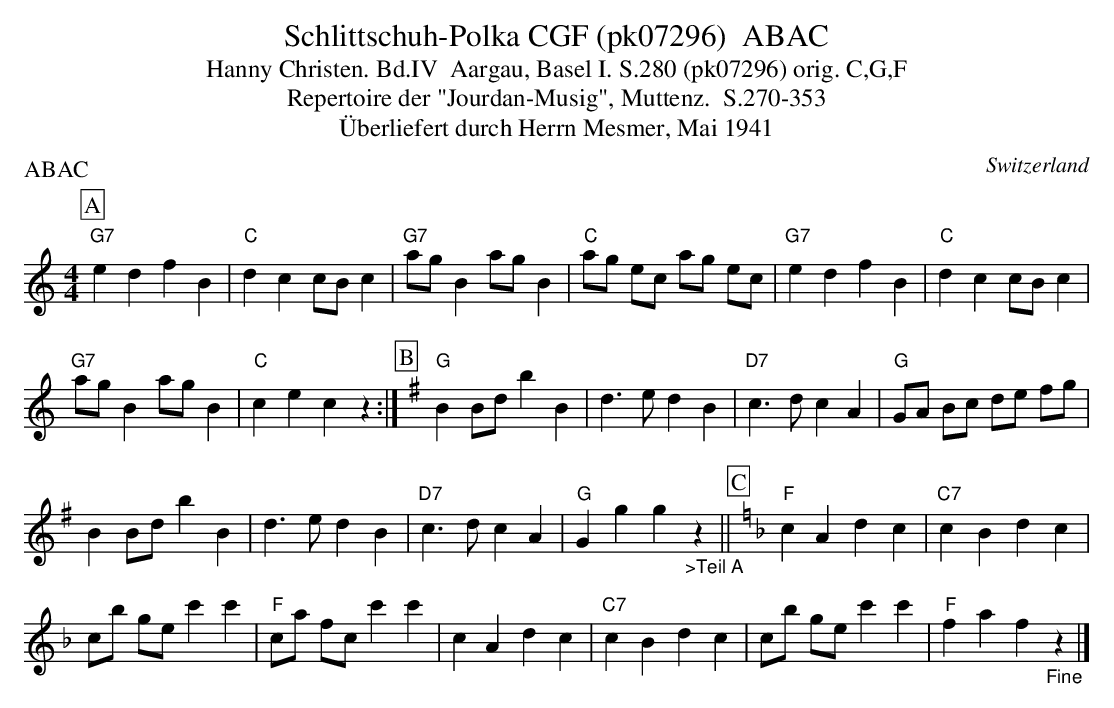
X:1
T:Schlittschuh-Polka CGF (pk07296)  ABAC
T:Hanny Christen. Bd.IV  Aargau, Basel I. S.280 (pk07296) orig. C,G,F
T: Repertoire der "Jourdan-Musig", Muttenz.  S.270-353
T:Überliefert durch Herrn Mesmer, Mai 1941
P:ABAC
M:4/4
L:1/8
O:Switzerland
K:C major
[P:A] "G7"e2d2f2B2 | "C"d2c2cBc2 | "G7"agB2agB2 | "C"ag ec ag ec | "G7"e2d2f2B2 | "C"d2c2cBc2 |
"G7"agB2agB2 | "C"c2e2c2z2 :| [P:B] [K:G] "G"B2Bd b2B2 | d3ed2B2 | "D7"c3dc2A2 | "G"GA Bc de fg |
B2Bdb2B2 | d3ed2B2 | "D7"c3dc2A2 | "G"G2g2g2"_>Teil A"z2 || [P:C] [K:F] "F"c2A2d2c2 | "C7"c2B2d2c2 |
cb gec'2c'2 | "F"ca fc c'2c'2 | c2A2d2c2 | "C7"c2B2d2c2 |  cb ge c'2c'2 | "F"f2a2f2"_Fine"z2 |]
W:
